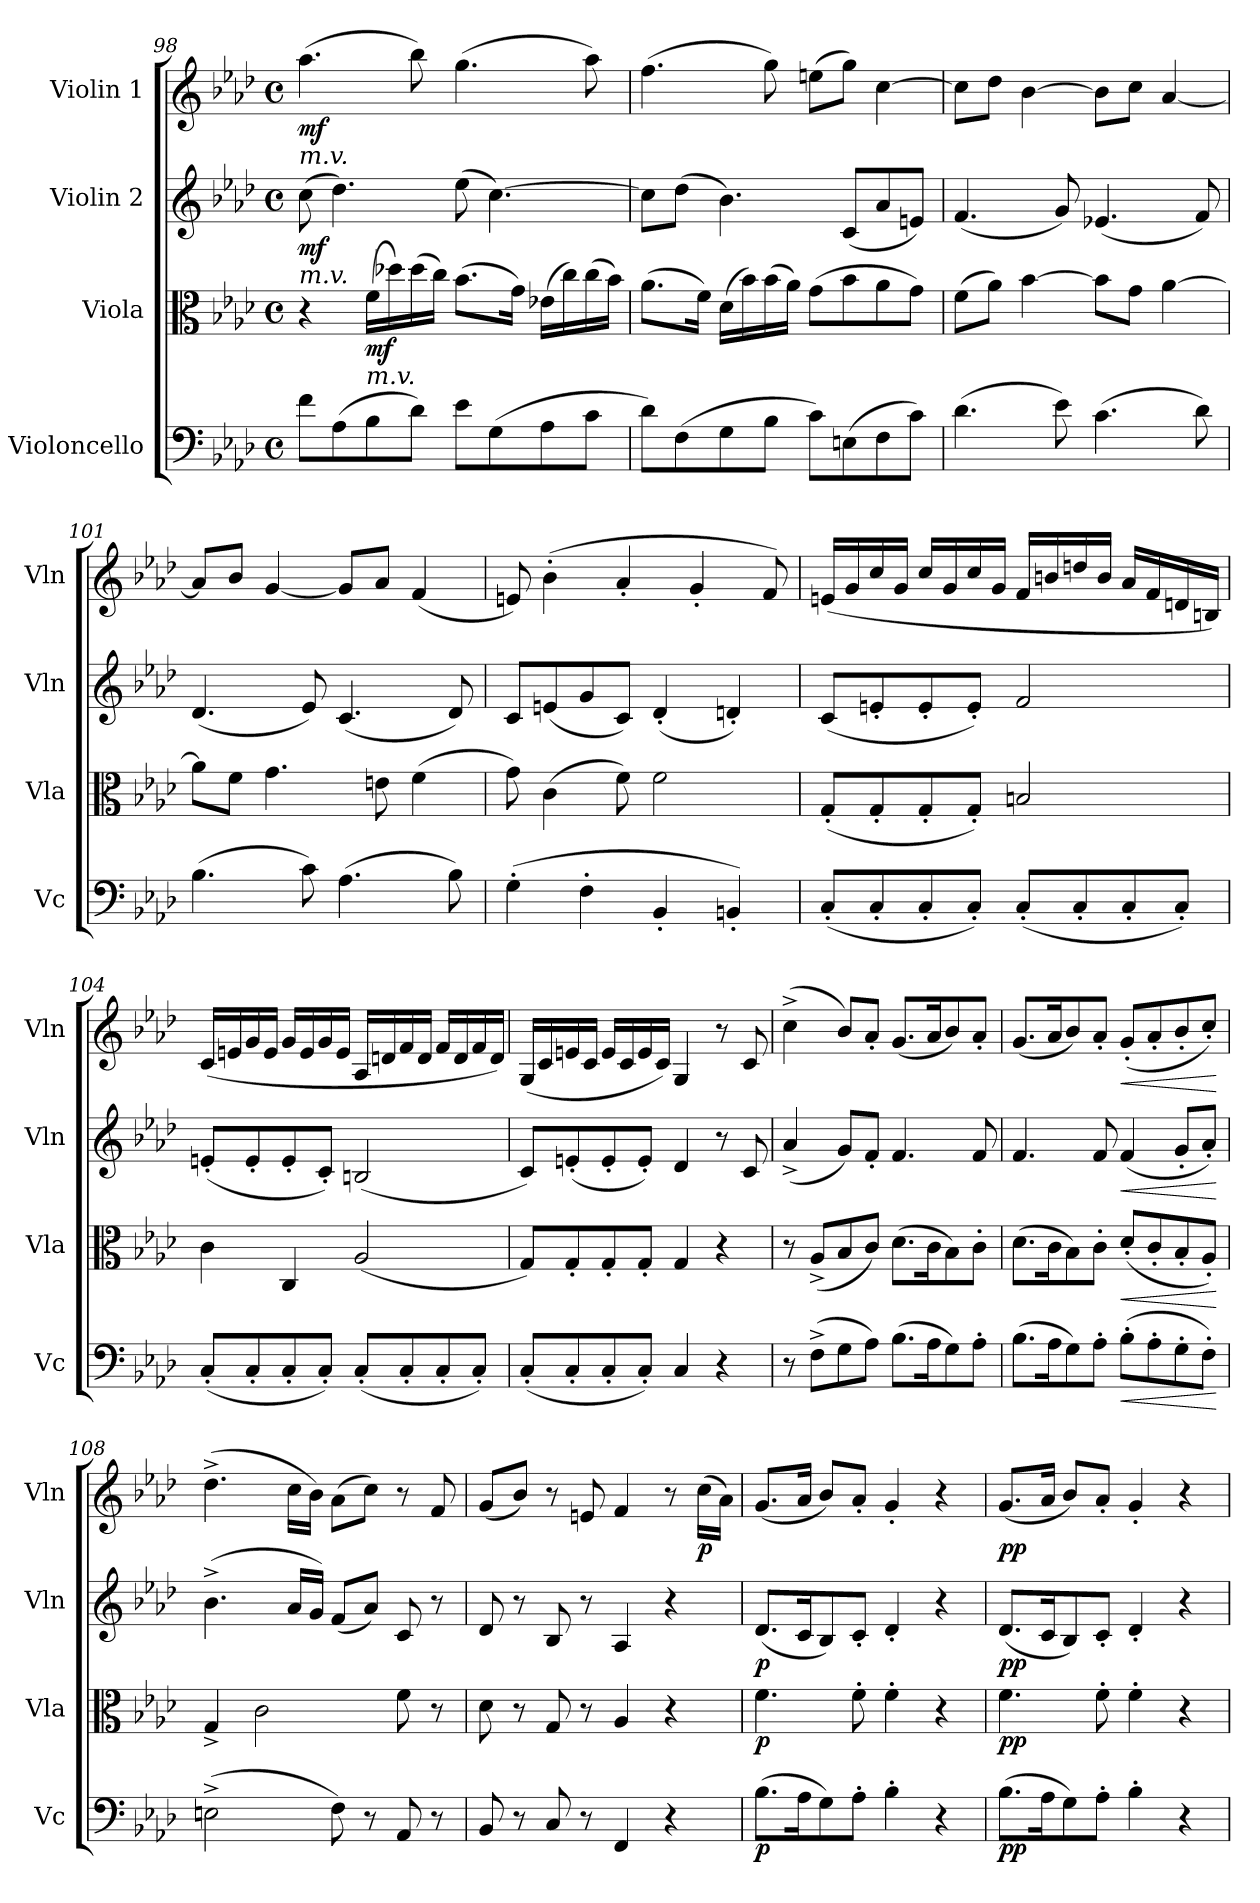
**kern	**dynam	**kern	**dynam	**kern	**dynam	**kern	**dynam
*part4	*part4	*part3	*part3	*part2	*part2	*part1	*part1
*staff4	*staff4	*staff3	*staff3	*staff2	*staff2	*staff1	*staff1
*I"Violoncello	*	*I"Viola	*	*I"Violin 2	*	*I"Violin 1	*
*I'Vc	*	*I'Vla	*	*I'Vln	*	*I'Vln	*
!!LO:LB:g=z
*clefF4	*	*clefC3	*	*clefG2	*	*clefG2	*
*k[b-e-a-d-]	*	*k[b-e-a-d-]	*	*k[b-e-a-d-]	*	*k[b-e-a-d-]	*
*M4/4	*	*M4/4	*	*M4/4	*	*M4/4	*
*met(c)	*	*met(c)	*	*met(c)	*	*met(c)	*
=98	=98	=98	=98	=98	=98	=98	=98
!	!	!	!	!	!	!LO:TX:b:i:t=m.v.	!
!	!	!	!	!LO:TX:b:i:t=m.v.	!	!	!
!	!	!	!	!	!LO:DY:b	!	!LO:DY:b
8f\L	.	4r	.	(>8cc\	mf	(>4.aa-\	mf
(>8A-\	.	.	.	4.dd-\)	.	.	.
!	!	!LO:TX:b:i:t=m.v.	!	!	!	!	!
!	!	!	!LO:DY:b	!	!	!	!
8B-\	.	(>16f\LL	mf	.	.	.	.
.	.	16dd-X\)	.	.	.	.	.
8d-\J)	.	(>16dd-\	.	.	.	8bb-\)	.
.	.	16cc\JJ)	.	.	.	.	.
8e-\L	.	(>8.b-\L	.	(>8ee-\	.	(>4.gg\	.
(>8G\	.	.	.	[4.cc\)	.	.	.
.	.	16g\Jk)	.	.	.	.	.
8A-\	.	(>16e-X\LL	.	.	.	.	.
.	.	16cc\)	.	.	.	.	.
8c\J	.	(>16cc\	.	.	.	8aa-\)	.
.	.	16b-\JJ)	.	.	.	.	.
=99	=99	=99	=99	=99	=99	=99	=99
8d-\L)	.	(>8.a-\L	.	8cc\L]	.	(>4.ff\	.
(>8F\	.	.	.	(>8dd-\J	.	.	.
.	.	16f\Jk)	.	.	.	.	.
8G\	.	(>16d-\LL	.	4.b-\)	.	.	.
.	.	16b-\)	.	.	.	.	.
8B-\J	.	(>16b-\	.	.	.	8gg\)	.
.	.	16a-\JJ)	.	.	.	.	.
8c\L)	.	(>8g\L	.	.	.	(>8een\L	.
(>8En\	.	8b-\	.	(<8c/L	.	8gg\J)	.
8F\	.	8a-\	.	8a-/	.	[4cc\	.
8c\J)	.	8g\J)	.	8en/J)	.	.	.
=100	=100	=100	=100	=100	=100	=100	=100
(>4.d-\	.	(>8f\L	.	(<4.f/	.	8cc\L]	.
.	.	8a-\J)	.	.	.	8dd-\J	.
.	.	[4b-\	.	.	.	[4b-\	.
8e-\)	.	.	.	8g/)	.	.	.
(>4.c\	.	8b-\L]	.	(<4.e-X/	.	8b-\L]	.
.	.	8g\J	.	.	.	8cc\J	.
.	.	[4a-\	.	.	.	[4a-/	.
8d-\)	.	.	.	8f/)	.	.	.
=101	=101	=101	=101	=101	=101	=101	=101
(>4.B-\	.	8a-\L]	.	(<4.d-/	.	8a-/L]	.
.	.	8f\J	.	.	.	8b-/J	.
.	.	4.g\	.	.	.	[4g/	.
8c\)	.	.	.	8e-/)	.	.	.
(>4.A-\	.	.	.	(<4.c/	.	8g/L]	.
.	.	8en\	.	.	.	8a-/J	.
.	.	(>4f\	.	.	.	(<4f/	.
8B-\)	.	.	.	8d-/)	.	.	.
!!LO:LB:g=z
=102	=102	=102	=102	=102	=102	=102	=102
(>4G'\	.	8g\)	.	8c/L	.	8en/)	.
.	.	(>4c\	.	(<8en/	.	(>4b-'\	.
4F'\	.	.	.	8g/	.	.	.
.	.	8f\)	.	8c/J)	.	4a-'/	.
4BB-'/	.	2f\	.	(<4d-'/	.	.	.
.	.	.	.	.	.	4g'/	.
4BBn'/)	.	.	.	4dn'/)	.	.	.
.	.	.	.	.	.	8f/)	.
=103	=103	=103	=103	=103	=103	=103	=103
(<8C'/L	.	(<8G'/L	.	(<8c/L	.	(<16en/LL	.
.	.	.	.	.	.	16g/	.
8C'/	.	8G'/	.	8en'/	.	16cc/	.
.	.	.	.	.	.	16g/JJ	.
8C'/	.	8G'/	.	8e'/	.	16cc/LL	.
.	.	.	.	.	.	16g/	.
8C'/J)	.	8G'/J)	.	8e'/J)	.	16cc/	.
.	.	.	.	.	.	16g/JJ	.
(<8C'/L	.	2Bn/	.	2f/	.	16f/LL	.
.	.	.	.	.	.	16bn/	.
8C'/	.	.	.	.	.	16ddn/	.
.	.	.	.	.	.	16b/JJ	.
8C'/	.	.	.	.	.	16a-/LL	.
.	.	.	.	.	.	16f/	.
8C'/J)	.	.	.	.	.	16dn/	.
.	.	.	.	.	.	16Bn/JJ)	.
=104	=104	=104	=104	=104	=104	=104	=104
(<8C'/L	.	4c\	.	(<8en'/L	.	(<16c/LL	.
.	.	.	.	.	.	16en/	.
8C'/	.	.	.	8e'/	.	16g/	.
.	.	.	.	.	.	16e/JJ	.
8C'/	.	4C/	.	8e'/	.	16g/LL	.
.	.	.	.	.	.	16e/	.
8C'/J)	.	.	.	8c'/J)	.	16g/	.
.	.	.	.	.	.	16e/JJ	.
(<8C'/L	.	(<2A-/	.	(<2Bn/	.	16A-/LL	.
.	.	.	.	.	.	16dn/	.
8C'/	.	.	.	.	.	16f/	.
.	.	.	.	.	.	16d/JJ	.
8C'/	.	.	.	.	.	16f/LL	.
.	.	.	.	.	.	16d/	.
8C'/J)	.	.	.	.	.	16f/	.
.	.	.	.	.	.	16d/JJ)	.
!!LO:LB:g=z
=105	=105	=105	=105	=105	=105	=105	=105
(<8C'/L	.	8G/L)	.	8c/L)	.	(<16G/LL	.
.	.	.	.	.	.	16c/	.
8C'/	.	8G'/	.	(<8en'/	.	16en/	.
.	.	.	.	.	.	16c/JJ	.
8C'/	.	8G'/	.	8e'/	.	16e/LL	.
.	.	.	.	.	.	16c/	.
8C'/J)	.	8G'/J	.	8e'/J)	.	16e/	.
.	.	.	.	.	.	16c/JJ)	.
4C/	.	4G/	.	4d-/	.	4G/	.
4r	.	4r	.	8r	.	8r	.
.	.	.	.	8c/	.	8c/	.
=106	=106	=106	=106	=106	=106	=106	=106
8r	.	8r	.	(<4a-^/	.	(>4cc^\	.
(>8F^\L	.	(<8A-^/L	.	.	.	.	.
8G\	.	8B-/	.	8g/L)	.	8b-/L)	.
8A-\J)	.	8c/J)	.	8f'/J	.	8a-'/J	.
(>8.B-\L	.	(>8.d-\L	.	4.f/	.	(<8.g/L	.
16A-\K	.	16c\K	.	.	.	16a-/K	.
8G\)	.	8B-\)	.	.	.	8b-/)	.
8A-'\J	.	8c'\J	.	8f/	.	8a-'/J	.
=107	=107	=107	=107	=107	=107	=107	=107
(>8.B-\L	.	(>8.d-\L	.	4.f/	.	(<8.g/L	.
16A-\K	.	16c\K	.	.	.	16a-/K	.
8G\)	.	8B-\)	.	.	.	8b-/)	.
8A-'\J	.	8c'\J	.	8f/	.	8a-'/J	.
!	!LO:HP:b	!	!LO:HP:b	!	!LO:HP:b	!	!LO:HP:b
(>8B-'\L	<	(<8d-'/L	<	(<4f/	<	(<8g'/L	<
8A-'\	.	8c'/	.	.	.	8a-'/	.
8G'\	.	8B-'/	.	8g'/L	.	8b-'/	.
8F'\J)	.	8A-'/J)	.	8a-'/J)	.	8cc'/J)	.
.	[	.	[	.	[	.	[
=108	=108	=108	=108	=108	=108	=108	=108
(>2En^\	.	4G^/	.	(>4.b-^\	.	(>4.dd-^\	.
.	.	2c\	.	.	.	.	.
.	.	.	.	16a-/LL	.	16cc\LL	.
.	.	.	.	16g/JJ)	.	16b-\JJ)	.
8F\)	.	.	.	(<8f/L	.	(>8a-\L	.
8r	.	.	.	8a-/J)	.	8cc\J)	.
8AA-/	.	8f\	.	8c/	.	8r	.
8r	.	8r	.	8r	.	8f/	.
!!LO:PB:g=z
=109	=109	=109	=109	=109	=109	=109	=109
8BB-/	.	8d-\	.	8d-/	.	(<8g/L	.
8r	.	8r	.	8r	.	8b-/J)	.
8C/	.	8G/	.	8B-/	.	8r	.
8r	.	8r	.	8r	.	8en/	.
4FF/	.	4A-/	.	4A-/	.	4f/	.
4r	.	4r	.	4r	.	8r	.
!	!	!	!	!	!	!	!LO:DY:b
.	.	.	.	.	.	(>16cc\LL	p
.	.	.	.	.	.	16a-\JJ)	.
=110	=110	=110	=110	=110	=110	=110	=110
!	!LO:DY:b	!	!LO:DY:b	!	!LO:DY:b	!	!
(>8.B-\L	p	4.f\	p	(<8.d-/L	p	(<8.g/L	.
16A-\K	.	.	.	16c/K	.	16a-/Jk	.
8G\)	.	.	.	8B-/)	.	8b-/L)	.
8A-'\J	.	8f'\	.	8c'/J	.	8a-'/J	.
4B-'\	.	4f'\	.	4d-'/	.	4g'/	.
4r	.	4r	.	4r	.	4r	.
=111	=111	=111	=111	=111	=111	=111	=111
!	!LO:DY:b	!	!LO:DY:b	!	!LO:DY:b	!	!LO:DY:b
(>8.B-\L	pp	4.f\	pp	(<8.d-/L	pp	(<8.g/L	pp
16A-\K	.	.	.	16c/K	.	16a-/Jk	.
8G\)	.	.	.	8B-/)	.	8b-/L)	.
8A-'\J	.	8f'\	.	8c'/J	.	8a-'/J	.
4B-'\	.	4f'\	.	4d-'/	.	4g'/	.
4r	.	4r	.	4r	.	4r	.
=	=	=	=	=	=	=	=
*-	*-	*-	*-	*-	*-	*-	*-
